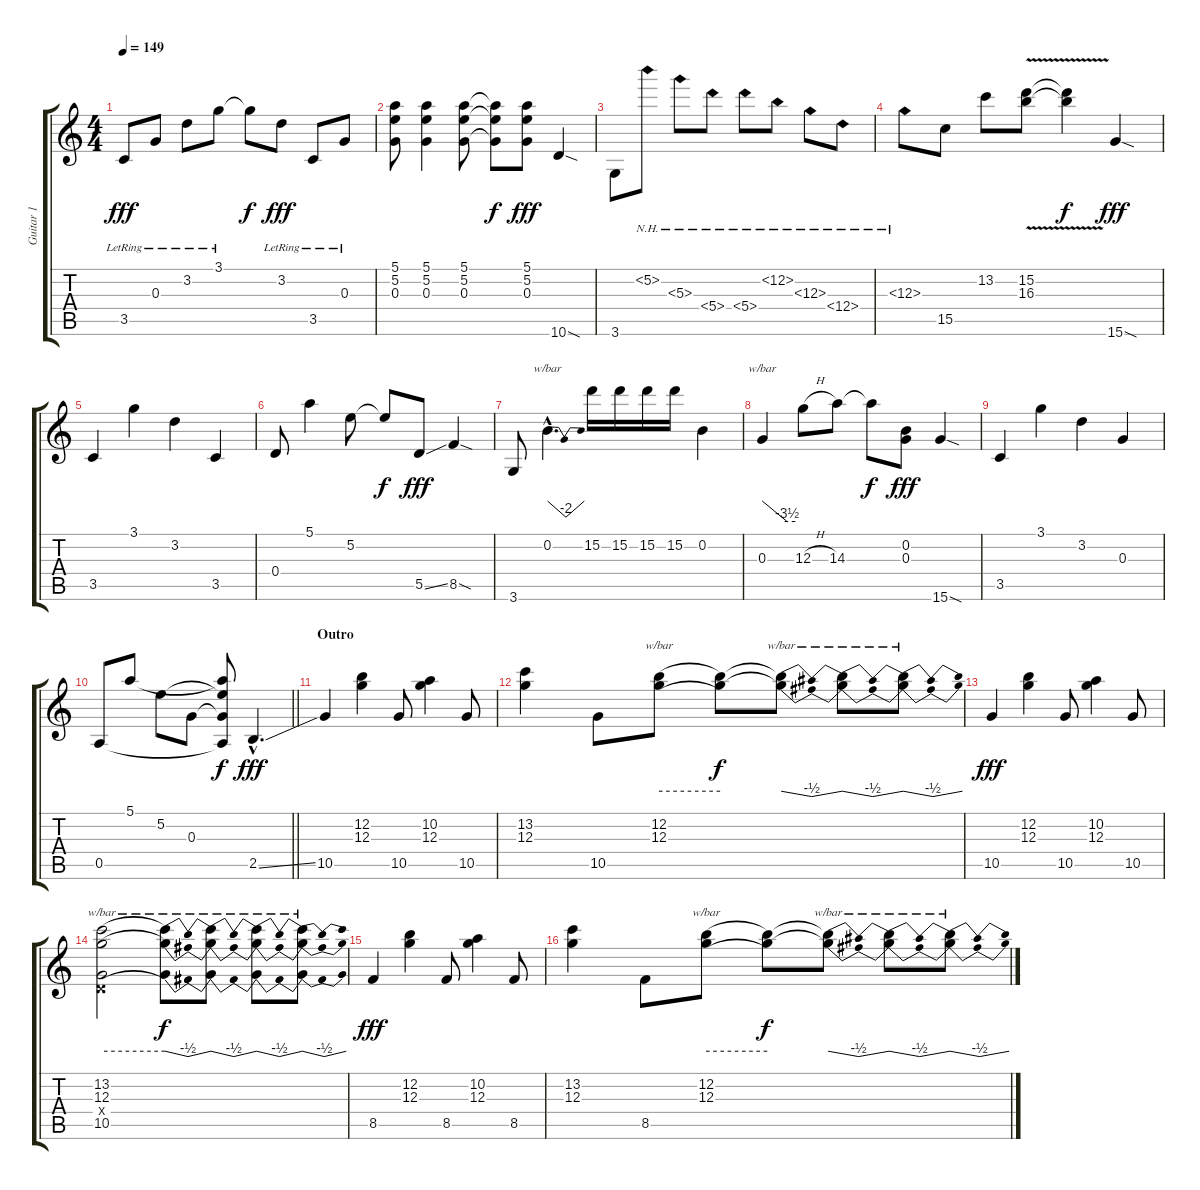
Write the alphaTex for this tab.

\track ("Guitar 1" "Guitar 1") {instrument distortionguitar}
\staff {score tabs}
\tuning (E4 B3 G3 D3 A2 E2) {hide}
\ts (4 4)
\tempo 149
\clef g2
\ks c
3.5{lr}.8{dy fff} 0.3{lr}.8 3.2{lr}.8 3.1{lr}.8 3.1{t}.8{dy f} 3.2{lr}.8{dy fff} 3.5{lr}.8 0.3{lr}.8 |
(5.1 5.2 0.3).8 (5.1 5.2 0.3).4 (5.1 5.2 0.3).8 (5.1{t} 5.2{t} 0.3{t}).8{dy f} (5.1 5.2 0.3).8{dy fff} 10.6{sod}.4 |
3.6.8 5.2{nh}.8 5.3{nh}.8 5.4{nh}.8 5.4{nh}.8 12.2{nh}.8 12.3{nh}.8 12.4{nh}.8 |
12.3{nh}.8 15.5.8 13.2.8 (15.2{v} 16.3{v}).8 (15.2{t} 16.3{t}).4{dy f} 15.6{sod}.4{dy fff} |
3.5.4 3.1.4 3.2.4 3.5.4 |
0.4.8 5.1.4 5.2.8 5.2{t}.8{dy f} 5.5{ss}.8{dy fff} 8.5{sod}.4 |
3.6.8 0.2{hac}.4{d tbe (dip default 0 0 30 -8 60 0)} 15.2.16 15.2.16 15.2.16 15.2.16 0.2.4 |
0.3.4{tbe (custom default 0 0 45 -14 60 -14)} 12.3{h}.8 14.3.8 14.3{t}.8{dy f} (0.2 0.3).8{dy fff} 15.6{sod}.4 |
3.5.4 3.1.4 3.2.4 0.3.4 |
\barLineRight lightlight
0.5.8 5.1.8 5.2.8 0.3.8 (5.1{t} 5.2{t} 0.3{t} 0.5{t}).8{dy f} 2.5{ss hac}.4{d dy fff} |
\section ("" "Outro")
10.5.4 (12.2 12.3).4 10.5.8 (10.2 12.3).4 10.5.8 |
(13.2 12.3).4 10.5.8 (12.2 12.3).8{tbe (hold default 0 0 60 0)} (12.2{t} 12.3{t}).8{dy f} (12.2{t} 12.3{t}).8{tbe (dip default 0 0 30 -2 60 0)} (12.2{t} 12.3{t}).8{tbe (dip default 0 0 30 -2 60 0)} (12.2{t} 12.3{t}).8{tbe (dip default 0 0 30 -2 60 0)} |
10.5.4{dy fff} (12.2 12.3).4 10.5.8 (10.2 12.3).4 10.5.8 |
(13.2 12.3 0.4{x} 10.5).2{tbe (hold default 0 0 60 0)} (13.2{t} 12.3{t} 10.5{t}).8{tbe (dip default 0 0 30 -2 60 0) dy f} (13.2{t} 12.3{t} 10.5{t}).8{tbe (dip default 0 0 30 -2 60 0)} (13.2{t} 12.3{t} 10.5{t}).8{tbe (dip default 0 0 30 -2 60 0)} (13.2{t} 12.3{t} 10.5{t}).8{tbe (dip default 0 0 30 -2 60 0)} |
8.5.4{dy fff} (12.2 12.3).4 8.5.8 (10.2 12.3).4 8.5.8 |
(13.2 12.3).4 8.5.8 (12.2 12.3).8{tbe (hold default 0 0 60 0)} (12.2{t} 12.3{t}).8{dy f} (12.2{t} 12.3{t}).8{tbe (dip default 0 0 30 -2 60 0)} (12.2{t} 12.3{t}).8{tbe (dip default 0 0 30 -2 60 0)} (12.2{t} 12.3{t}).8{tbe (dip default 0 0 30 -2 60 0)}
